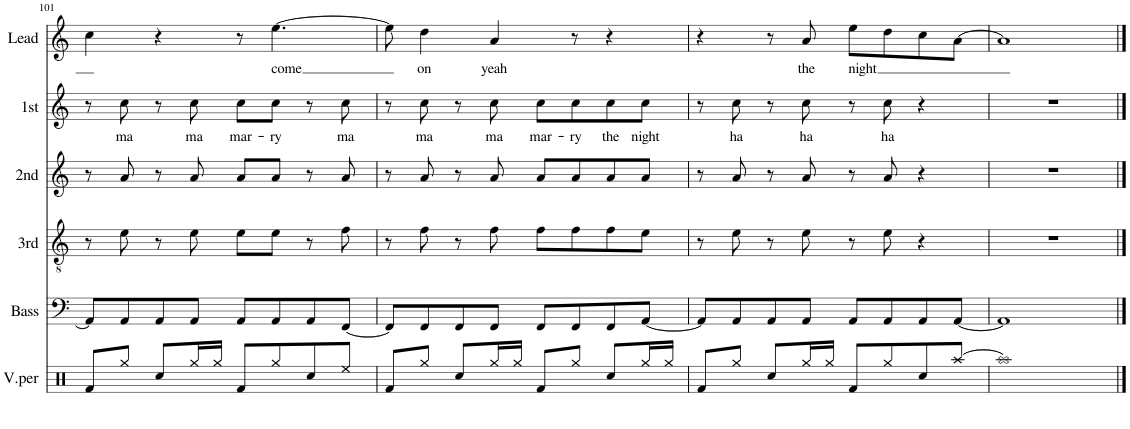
**kern	**kern	**kern	**kern	**kern	**text	**kern	**text
*part6	*part5	*part4	*part3	*part2	*part2	*part1	*part1
*staff6	*staff5	*staff4	*staff3	*staff2	*staff2	*staff1	*staff1
*I"V.per	*I"Bass	*I"3rd	*I"2nd	*I"1st	*	*I"Lead	*
*I'V.per	*I'Bass	*I'3rd	*I'2nd	*I'1st	*	*I'Lead	*
!!LO:PB:g=z
*clefX	*clefF4	*clefGv2	*clefG2	*clefG2	*	*clefG2	*
*k[]	*k[]	*k[]	*k[]	*k[]	*	*k[]	*
*M4/4	*M4/4	*M4/4	*M4/4	*M4/4	*	*M4/4	*
=101	=101	=101	=101	=101	=101	=101	=101
8Rf/L	8AA/L]	8r	8r	8r	.	4cc\	.
!	!	!	!	!	!LO:LY:b	!	!
8Rgg/J	8AA/	8e\	8a/	8cc\	ma	.	.
8Rcc/L	8AA/	8r	8r	8r	.	4r	.
!	!	!	!	!	!LO:LY:b	!	!
16Rgg/L	8AA/J	8e\	8a/	8cc\	ma	.	.
16Rgg/JJ	.	.	.	.	.	.	.
!	!	!	!	!	!LO:LY:b	!	!
8Rf/L	8AA/L	8e\L	8a/L	8cc\L	mar-	8r	.
!	!	!	!	!	!LO:LY:b	!	!LO:LY:b
8Rgg/	8AA/	8e\J	8a/J	8cc\J	-ry	[4.ee\	come
8Rcc/	8AA/	8r	8r	8r	.	.	.
!	!	!	!	!	!LO:LY:b	!	!
8Ree/J	[8FF/J	8f\	8a/	8cc\	ma	.	.
=102	=102	=102	=102	=102	=102	=102	=102
8Rf/L	8FF/L]	8r	8r	8r	.	8ee\]	.
!	!	!	!	!	!LO:LY:b	!	!LO:LY:b
8Rgg/J	8FF/	8f\	8a/	8cc\	ma	4dd\	on
8Rcc/L	8FF/	8r	8r	8r	.	.	.
!	!	!	!	!	!LO:LY:b	!	!LO:LY:b
16Rgg/L	8FF/J	8f\	8a/	8cc\	ma	4a/	yeah
16Rgg/JJ	.	.	.	.	.	.	.
!	!	!	!	!	!LO:LY:b	!	!
8Rf/L	8FF/L	8f\L	8a/L	8cc\L	mar-	.	.
!	!	!	!	!	!LO:LY:b	!	!
8Rgg/J	8FF/	8f\	8a/	8cc\	-ry	8r	.
!	!	!	!	!	!LO:LY:b	!	!
8Rcc/L	8FF/	8f\	8a/	8cc\	the	4r	.
!	!	!	!	!	!LO:LY:b	!	!
16Rgg/L	[8AA/J	8e\J	8a/J	8cc\J	night	.	.
16Rgg/JJ	.	.	.	.	.	.	.
=103	=103	=103	=103	=103	=103	=103	=103
8Rf/L	8AA/L]	8r	8r	8r	.	4r	.
!	!	!	!	!	!LO:LY:b	!	!
8Rgg/J	8AA/	8e\	8a/	8cc\	ha	.	.
8Rcc/L	8AA/	8r	8r	8r	.	8r	.
!	!	!	!	!	!LO:LY:b	!	!LO:LY:b
16Rgg/L	8AA/J	8e\	8a/	8cc\	ha	8a/	the
16Rgg/JJ	.	.	.	.	.	.	.
!	!	!	!	!	!	!	!LO:LY:b
8Rf/L	8AA/L	8r	8r	8r	.	8ee\L	night
!	!	!	!	!	!LO:LY:b	!	!
8Rgg/	8AA/	8e\	8a/	8cc\	-ha	8dd\	.
8Rcc/	8AA/	4r	4r	4r	.	8cc\	.
[8Raa/J	[8AA/J	.	.	.	.	[8a\J	.
=104	=104	=104	=104	=104	=104	=104	=104
1Raa]	1AA]	1r	1r	1r	.	1a]	.
==	==	==	==	==	==	==	==
*-	*-	*-	*-	*-	*-	*-	*-
